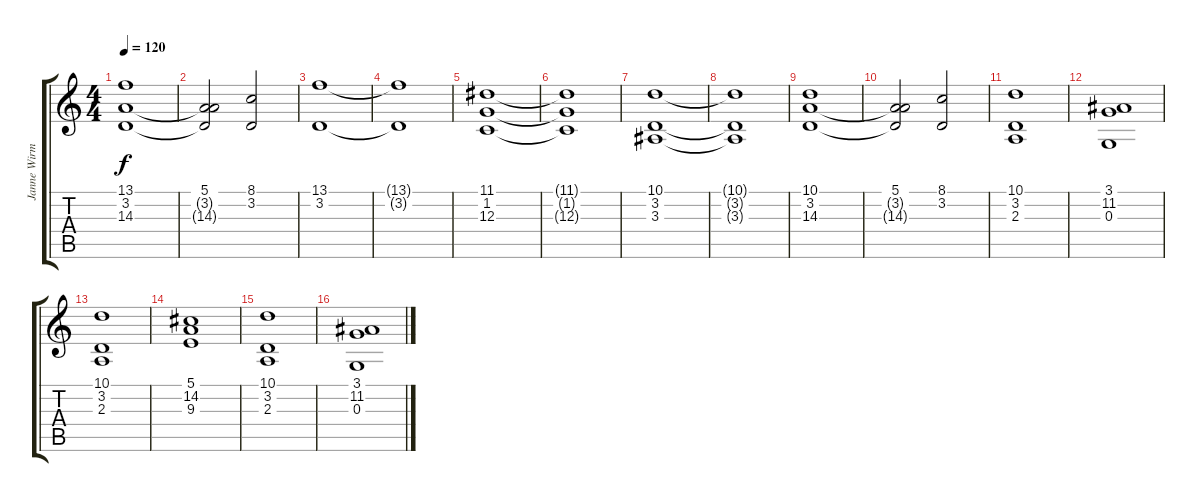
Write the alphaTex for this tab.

\track ("Janne Wirman 2" "Janne Wirm") {instrument choiraahs}
\staff {score tabs}
\tuning (E4 B3 G3 D3 A2 D2) {hide}
\ts (4 4)
\tempo 120
\clef g2
\ks c
(13.1 3.2 14.3).1{dy f} |
(5.1 3.2{t} 14.3{t}).2 (8.1 3.2).2 |
(13.1 3.2).1 |
(13.1{t} 3.2{t}).1 |
(11.1 1.2 12.3).1 |
(11.1{t} 1.2{t} 12.3{t}).1 |
(10.1 3.2 3.3).1 |
(10.1{t} 3.2{t} 3.3{t}).1 |
(10.1 3.2 14.3).1 |
(5.1 3.2{t} 14.3{t}).2 (8.1 3.2).2 |
(10.1 3.2 2.3).1 |
(3.1 11.2 0.3).1 |
(10.1 3.2 2.3).1 |
(5.1 14.2 9.3).1 |
(10.1 3.2 2.3).1 |
(3.1 11.2 0.3).1
